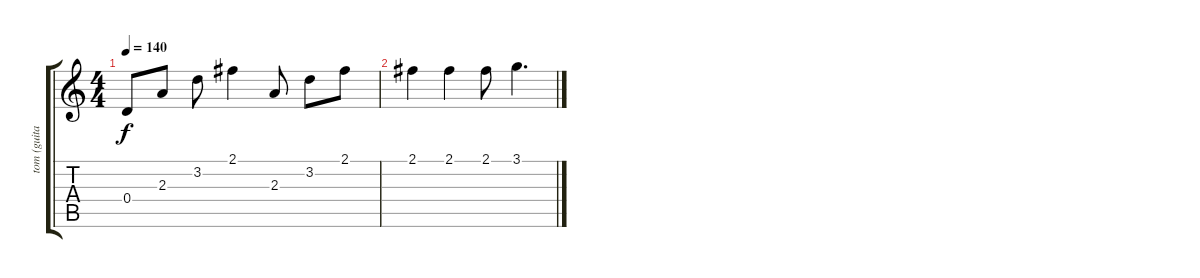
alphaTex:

\track ("tom (guitar)" "tom (guita") {instrument acousticguitarsteel}
\staff {score tabs}
\tuning (E4 B3 G3 D3 A2 E2) {hide}
\ts (4 4)
\tempo 140
\clef g2
\ks c
0.4.8{dy f} 2.3.8 3.2.8 2.1.4 2.3.8 3.2.8 2.1.8 |
2.1.4 2.1.4 2.1.8 3.1.4{d}
